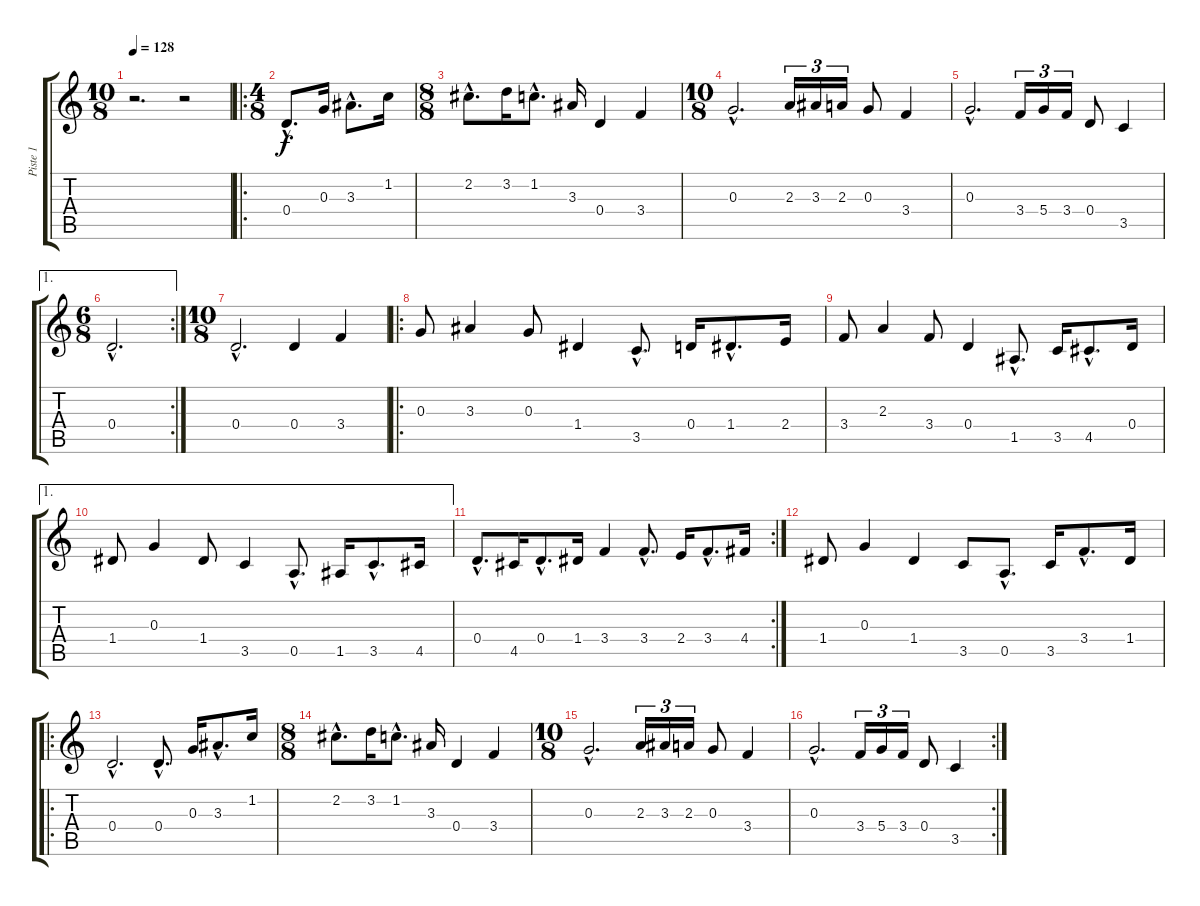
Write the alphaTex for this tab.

\track ("Piste 1" "Piste 1") {instrument acousticguitarnylon}
\staff {score tabs}
\tuning (E4 B3 G3 D3 A2 E2) {hide}
\ts (10 8)
\tempo 128
\clef g2
\ks c
r.2{d dy f instrument acousticguitarnylon} r.2 |
\ro
\ts (4 8)
0.4{hac}.8{d} 0.3.16 3.3{hac}.8{d} 1.2.16 |
\ts (8 8)
2.2{hac}.8{d} 3.2.16 1.2{hac}.8{d} 3.3.16 0.4.4 3.4.4 |
\ts (10 8)
0.3{hac}.2{d} 2.3.16{tu (3 2)} 3.3.16{tu (3 2)} 2.3.16{tu (3 2)} 0.3.8 3.4.4 |
0.3{hac}.2{d} 3.4.16{tu (3 2)} 5.4.16{tu (3 2)} 3.4.16{tu (3 2)} 0.4.8 3.5.4 |
\ae 1
\rc 2
\ts (6 8)
0.4{hac}.2{d} |
\ts (10 8)
0.4{hac}.2{d} 0.4.4 3.4.4 |
\ro
0.3.8 3.3.4 0.3.8 1.4.4 3.5{hac}.8{d} 0.4.16 1.4{hac}.8{d} 2.4.16 |
3.4.8 2.3.4 3.4.8 0.4.4 1.5{hac}.8{d} 3.5.16 4.5{hac}.8{d} 0.4.16 |
\ae 1
1.4.8 0.3.4 1.4.8 3.5.4 0.5{hac}.8{d} 1.5.16 3.5{hac}.8{d} 4.5.16 |
\rc 2
0.4{hac}.8{d} 4.5.16 0.4{hac}.8{d} 1.4.16 3.4.4 3.4{hac}.8{d} 2.4.16 3.4{hac}.8{d} 4.4.16 |
1.4.8 0.3.4 1.4.4 3.5.8 0.5{hac}.8{d} 3.5.16 3.4{hac}.8{d} 1.4.16 |
\ro
0.4{hac}.2{d} 0.4{hac}.8{d} 0.3.16 3.3{hac}.8{d} 1.2.16 |
\ts (8 8)
2.2{hac}.8{d} 3.2.16 1.2{hac}.8{d} 3.3.16 0.4.4 3.4.4 |
\ts (10 8)
0.3{hac}.2{d} 2.3.16{tu (3 2)} 3.3.16{tu (3 2)} 2.3.16{tu (3 2)} 0.3.8 3.4.4 |
\rc 2
0.3{hac}.2{d} 3.4.16{tu (3 2)} 5.4.16{tu (3 2)} 3.4.16{tu (3 2)} 0.4.8 3.5.4
